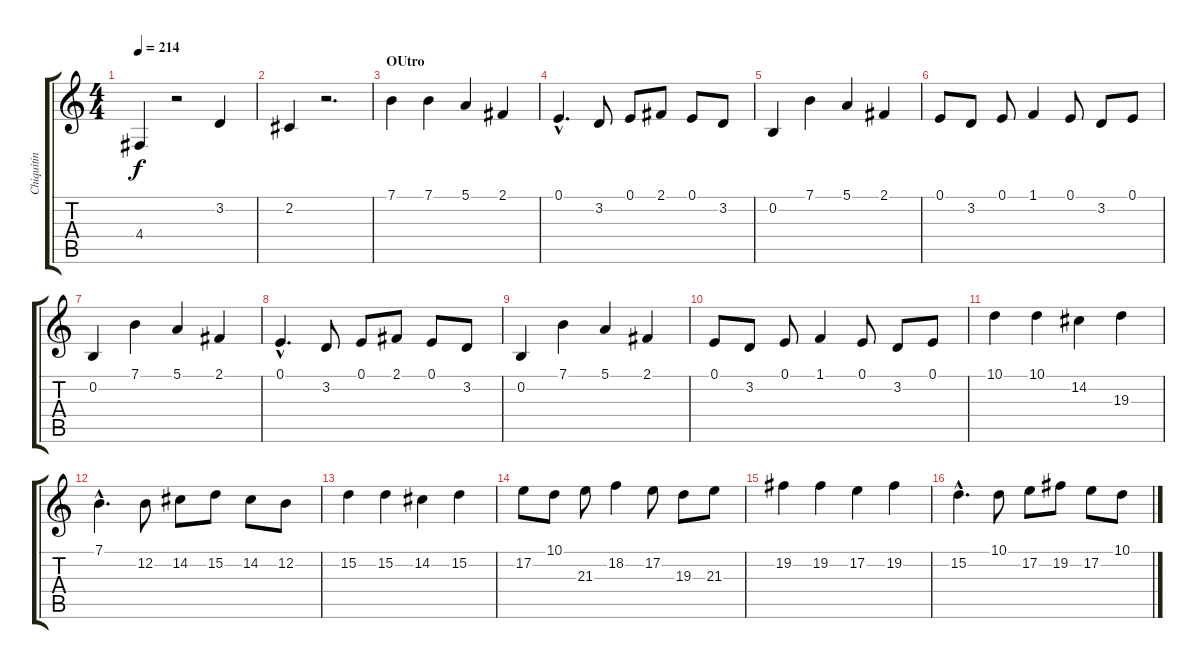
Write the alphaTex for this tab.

\track ("Chiquitin" "Chiquitin") {instrument trumpet}
\staff {score tabs}
\tuning (E4 B3 G3 D3 A2 E2) {hide}
\ts (4 4)
\tempo 214
\clef g2
\ks c
4.4.4{dy f} r.2 3.2.4 |
2.2.4 r.2{d} |
\section ("" "OUtro")
7.1.4 7.1.4 5.1.4 2.1.4 |
0.1{hac}.4{d} 3.2.8 0.1.8 2.1.8 0.1.8 3.2.8 |
0.2.4 7.1.4 5.1.4 2.1.4 |
0.1.8 3.2.8 0.1.8 1.1.4 0.1.8 3.2.8 0.1.8 |
0.2.4 7.1.4 5.1.4 2.1.4 |
0.1{hac}.4{d} 3.2.8 0.1.8 2.1.8 0.1.8 3.2.8 |
0.2.4 7.1.4 5.1.4 2.1.4 |
0.1.8 3.2.8 0.1.8 1.1.4 0.1.8 3.2.8 0.1.8 |
10.1.4 10.1.4 14.2.4 19.3.4 |
7.1{hac}.4{d} 12.2.8 14.2.8 15.2.8 14.2.8 12.2.8 |
15.2.4 15.2.4 14.2.4 15.2.4 |
17.2.8 10.1.8 21.3.8 18.2.4 17.2.8 19.3.8 21.3.8 |
19.2.4 19.2.4 17.2.4 19.2.4 |
15.2{hac}.4{d} 10.1.8 17.2.8 19.2.8 17.2.8 10.1.8
